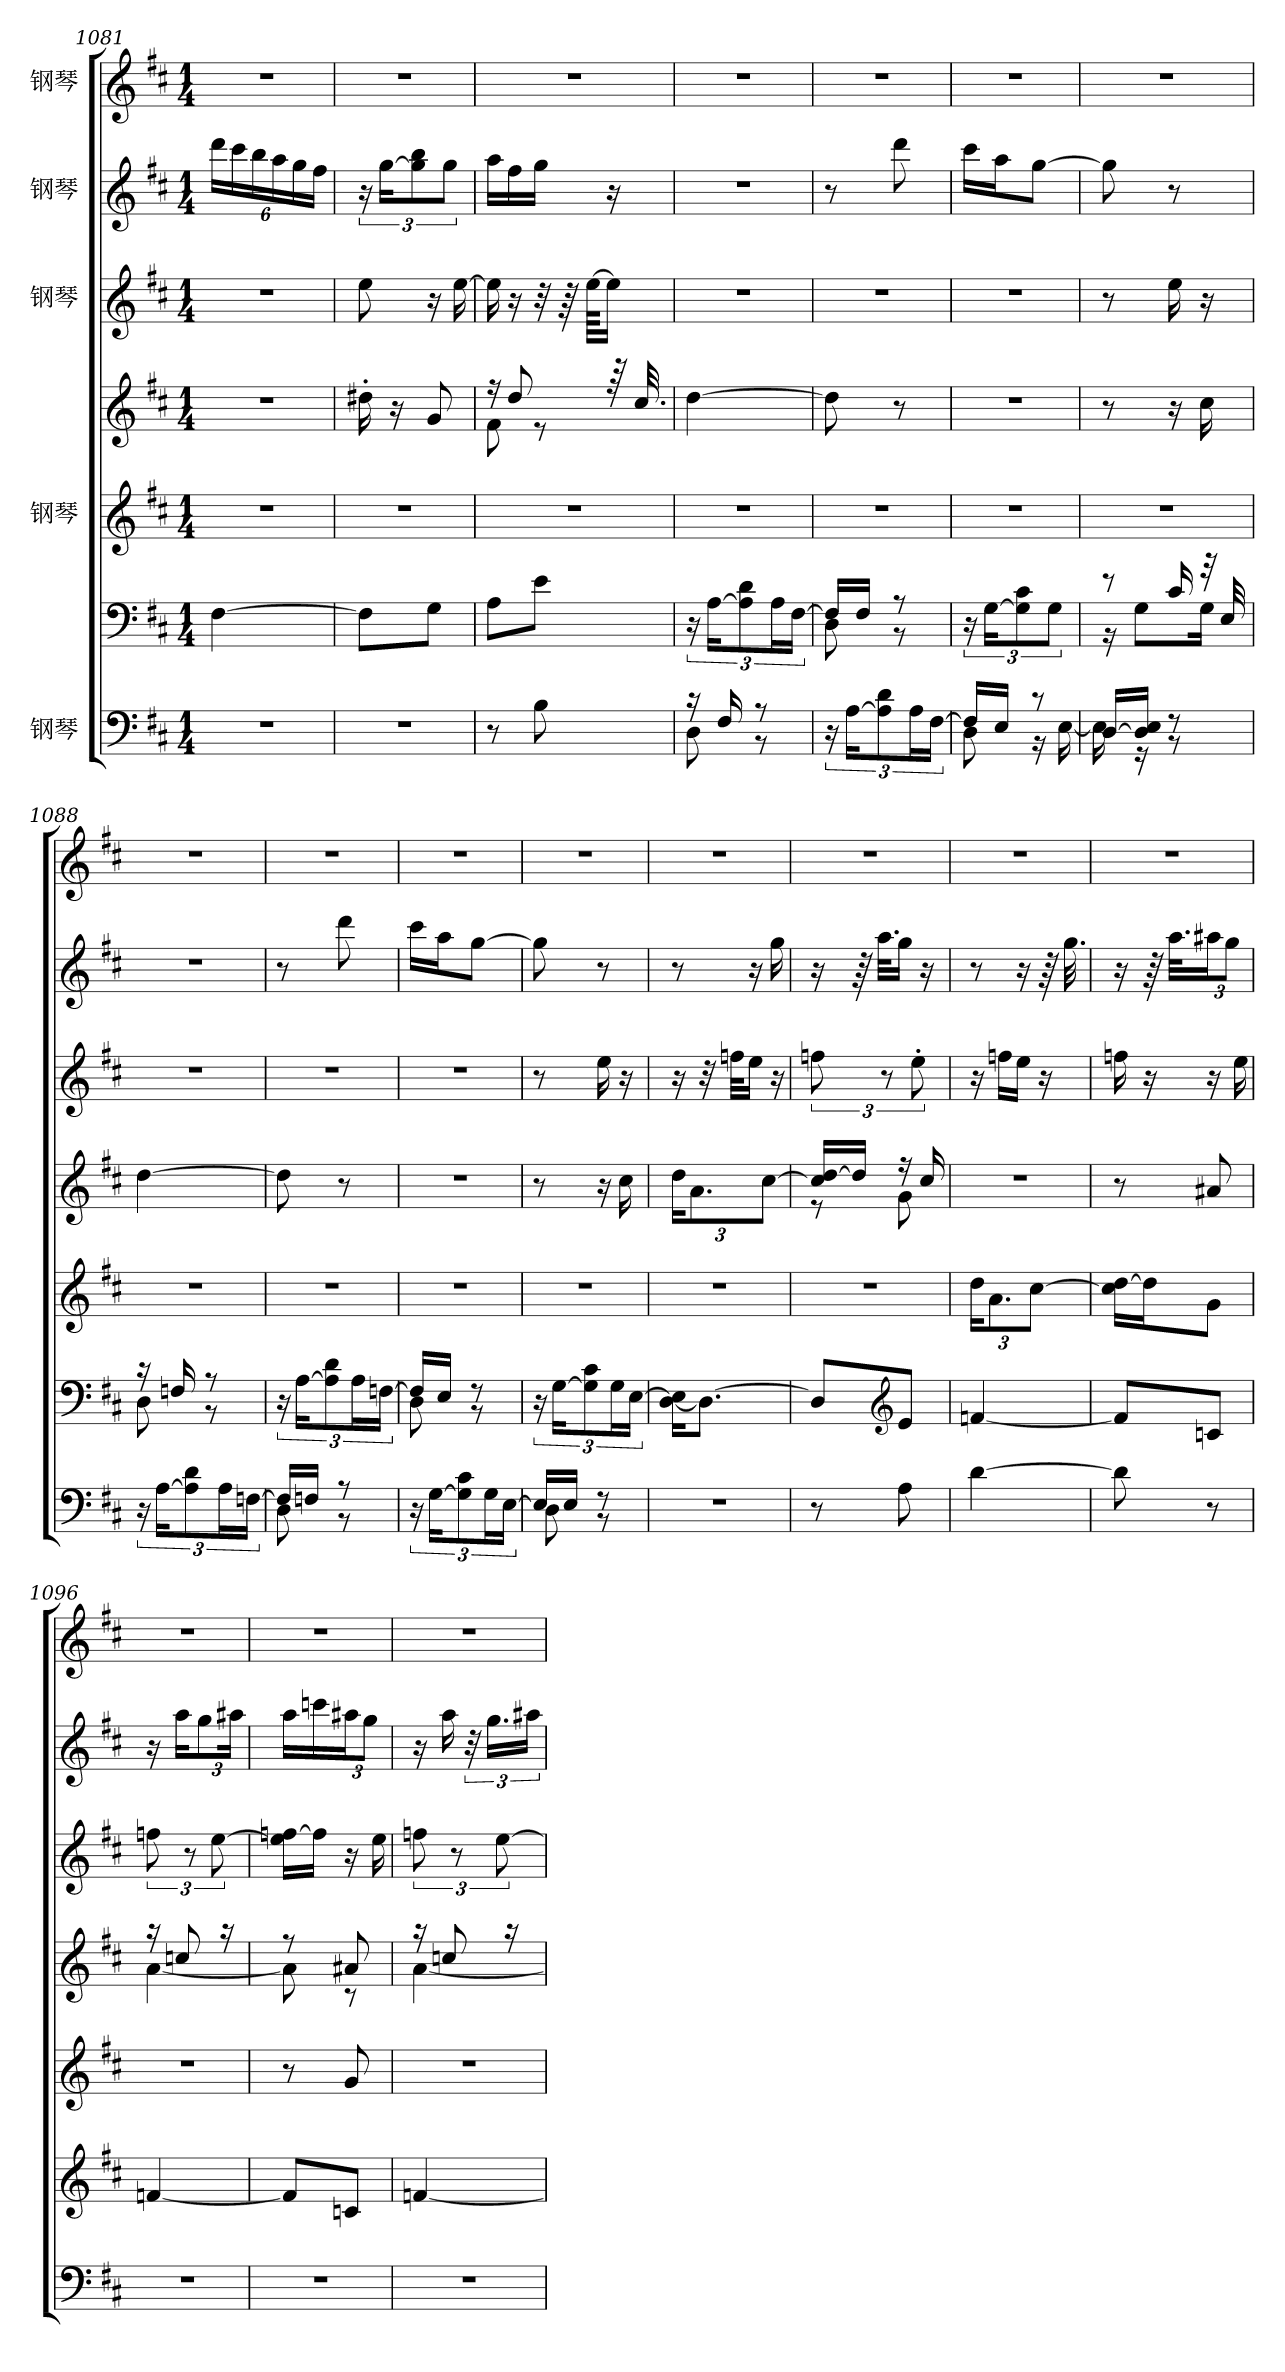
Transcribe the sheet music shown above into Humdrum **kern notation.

**kern	**kern	**kern	**kern	**kern	**kern	**kern
*part5	*part5	*part4	*part4	*part3	*part2	*part1
*staff7	*staff6	*staff5	*staff4	*staff3	*staff2	*staff1
*I"钢琴	*	*I"钢琴	*	*I"钢琴	*I"钢琴	*I"钢琴
!!LO:PB:g=z
*clefF4	*clefF4	*clefG2	*clefG2	*clefG2	*clefG2	*clefG2
*k[f#c#]	*k[f#c#]	*k[f#c#]	*k[f#c#]	*k[f#c#]	*k[f#c#]	*k[f#c#]
*M1/4	*M1/4	*M1/4	*M1/4	*M1/4	*M1/4	*M1/4
*	*	*	*	*	*Xbrackettup	*
=1081	=1081	=1081	=1081	=1081	=1081	=1081
4r	[4F#\	4r	4r	4r	24ddd\LL	4r
.	.	.	.	.	24ccc#\	.
.	.	.	.	.	24bb\	.
.	.	.	.	.	24aa\	.
.	.	.	.	.	24gg\	.
.	.	.	.	.	24ff#\JJ	.
=1082	=1082	=1082	=1082	=1082	=1082	=1082
*	*	*	*	*	*brackettup	*
4r	8F#\L]	4r	16dd#X'\	8ee\	24r	4r
.	.	.	.	.	[24gg\KL	.
.	.	.	16r	.	.	.
.	.	.	.	.	12gg\] 12bb\	.
.	8G\J	.	8g/	16r	.	.
.	.	.	.	.	12gg\J	.
.	.	.	.	[16ee\	.	.
=1083	=1083	=1083	=1083	=1083	=1083	=1083
*	*	*	*^	*	*	*
8r	8A\L	4r	16r	8f#\	16ee\]	16aa\LL	4r
.	.	.	8dd/	.	16r	16ff#\	.
8B\	8e\J	.	.	8r	32r	16gg\JJ	.
.	.	.	.	.	64r	.	.
.	.	.	.	.	[64ee\KKLL	.	.
.	.	.	64r	.	16ee\JJ]	16r	.
.	.	.	32.cc#/	.	.	.	.
*	*	*	*v	*v	*	*	*
=1084	=1084	=1084	=1084	=1084	=1084	=1084
*^	*	*	*	*	*	*
16r	8D\	24r	4r	[4dd\	4r	4r	4r
.	.	[24A\KL	.	.	.	.	.
16F#/	.	.	.	.	.	.	.
.	.	12A\] 12d\	.	.	.	.	.
8r	8r	.	.	.	.	.	.
.	.	24A\L	.	.	.	.	.
.	.	[24F#\JJ	.	.	.	.	.
*v	*v	*	*	*	*	*	*
=1085	=1085	=1085	=1085	=1085	=1085	=1085
*	*^	*	*	*	*	*
24r	16F#/LL]	8D\	4r	8dd\]	4r	8r	4r
[24A\KL	.	.	.	.	.	.	.
.	16F#/JJ	.	.	.	.	.	.
12A\] 12d\	.	.	.	.	.	.	.
.	8r	8r	.	8r	.	8ddd\	.
24A\L	.	.	.	.	.	.	.
[24F#\JJ	.	.	.	.	.	.	.
*	*v	*v	*	*	*	*	*
=1086	=1086	=1086	=1086	=1086	=1086	=1086
*^	*	*	*	*	*	*
16F#/LL]	8D\	24r	4r	4r	4r	16ccc#\LL	4r
.	.	[24G\KL	.	.	.	.	.
16E/JJ	.	.	.	.	.	16aa\J	.
.	.	12G\] 12c#\	.	.	.	.	.
8r	16r	.	.	.	.	[8gg\J	.
.	.	12G\J	.	.	.	.	.
.	[16E\	.	.	.	.	.	.
!!LO:PB:g=z
=1087	=1087	=1087	=1087	=1087	=1087	=1087	=1087
*	*	*^	*	*	*	*	*
[16D/LL	16E\]	8r	16r	4r	8r	8r	8gg\]	4r
16D/] 16E/JJ	16r	.	8G\L	.	.	.	.	.
8r	8r	16c#/	.	.	16r	16ee\	8r	.
.	.	32r	16G\Jk	.	16cc#\	16r	.	.
.	.	32E/	.	.	.	.	.	.
*v	*v	*	*	*	*	*	*	*
=1088	=1088	=1088	=1088	=1088	=1088	=1088	=1088
24r	16r	8D\	4r	[4dd\	4r	4r	4r
[24A\KL	.	.	.	.	.	.	.
.	16Fn/	.	.	.	.	.	.
12A\] 12d\	.	.	.	.	.	.	.
.	8r	8r	.	.	.	.	.
24A\L	.	.	.	.	.	.	.
[24Fn\JJ	.	.	.	.	.	.	.
*	*v	*v	*	*	*	*	*
=1089	=1089	=1089	=1089	=1089	=1089	=1089
*^	*	*	*	*	*	*
16F/LL]	8D\	24r	4r	8dd\]	4r	8r	4r
.	.	[24A\KL	.	.	.	.	.
16Fn/JJ	.	.	.	.	.	.	.
.	.	12A\] 12d\	.	.	.	.	.
8r	8r	.	.	8r	.	8ddd\	.
.	.	24A\L	.	.	.	.	.
.	.	[24Fn\JJ	.	.	.	.	.
*v	*v	*	*	*	*	*	*
=1090	=1090	=1090	=1090	=1090	=1090	=1090
*	*^	*	*	*	*	*
24r	16F/LL]	8D\	4r	4r	4r	16ccc#\LL	4r
[24G\KL	.	.	.	.	.	.	.
.	16E/JJ	.	.	.	.	16aa\J	.
12G\] 12c#\	.	.	.	.	.	.	.
.	8r	8r	.	.	.	[8gg\J	.
24G\L	.	.	.	.	.	.	.
[24E\JJ	.	.	.	.	.	.	.
*	*v	*v	*	*	*	*	*
=1091	=1091	=1091	=1091	=1091	=1091	=1091
*^	*	*	*	*	*	*
16E/LL]	8D\	24r	4r	8r	8r	8gg\]	4r
.	.	[24G\KL	.	.	.	.	.
16E/JJ	.	.	.	.	.	.	.
.	.	12G\] 12c#\	.	.	.	.	.
8r	8r	.	.	16r	16ee\	8r	.
.	.	24G\L	.	.	.	.	.
.	.	.	.	16cc#\	16r	.	.
.	.	[24E\JJ	.	.	.	.	.
*v	*v	*	*	*	*	*	*
!!LO:PB:g=z
=1092	=1092	=1092	=1092	=1092	=1092	=1092
*	*	*	*Xbrackettup	*	*	*
4r	[16D\ 16E\]KL	4r	24dd\KL	16r	8r	4r
.	.	.	12.a\	.	.	.
.	8.D\J_	.	.	32r	.	.
.	.	.	.	32ffn\KLL	.	.
.	.	.	.	16ee\JJ	16r	.
.	.	.	[12cc#\J	.	.	.
.	.	.	.	16r	16gg\	.
=1093	=1093	=1093	=1093	=1093	=1093	=1093
*	*	*	*^	*	*	*
8r	8D/L]	4r	16cc#/] [16dd/LL	8r	12ffn\	16r	4r
.	.	.	16dd/JJ]	.	.	64r	.
.	.	.	.	.	.	32.aa\KLL	.
.	.	.	.	.	12r	.	.
*	*clefG2	*	*	*	*	*	*
8A\	8e/J	.	16r	8g\	.	16gg\JJ	.
.	.	.	.	.	12ee'\	.	.
.	.	.	16cc#/	.	.	16r	.
*	*	*	*v	*v	*	*	*
=1094	=1094	=1094	=1094	=1094	=1094	=1094
*	*	*Xbrackettup	*	*	*	*
[4d\	[4fn/	24dd\KL	4r	16r	8r	4r
.	.	12.a\	.	.	.	.
.	.	.	.	16ffn\LL	.	.
.	.	.	.	16ee\JJ	16r	.
.	.	[12cc#\J	.	.	.	.
.	.	.	.	16r	64r	.
.	.	.	.	.	32.gg\	.
=1095	=1095	=1095	=1095	=1095	=1095	=1095
8d\]	8f/L]	16cc#\] [16dd\LL	8r	16ffn\	16r	4r
.	.	16dd\J]	.	16r	64r	.
.	.	.	.	.	32.aa\KLL	.
*	*	*	*	*	*Xbrackettup	*
8r	8cn/J	8g\J	8a#X/	16r	24aa#X\J	.
.	.	.	.	.	12gg\J	.
.	.	.	.	16ee\	.	.
=1096	=1096	=1096	=1096	=1096	=1096	=1096
*	*	*	*^	*	*	*
4r	[4fn/	4r	16r	[4a\	12ffn\	16r	4r
.	.	.	8ccn/	.	.	16aa\KL	.
.	.	.	.	.	12r	.	.
.	.	.	.	.	.	12gg\	.
.	.	.	.	.	[12ee\	.	.
.	.	.	16r	.	.	.	.
.	.	.	.	.	.	24aa#X\Jk	.
!!LO:PB:g=z
=1097	=1097	=1097	=1097	=1097	=1097	=1097	=1097
4r	8f/L]	8r	8r	8a\]	16ee\] [16ffn\LL	16aa\LL	4r
.	.	.	.	.	16ff\JJ]	16cccn\	.
.	8cn/J	8g/	8a#X/	8r	16r	24aa#X\J	.
.	.	.	.	.	.	12gg\J	.
.	.	.	.	.	16ee\	.	.
=1098	=1098	=1098	=1098	=1098	=1098	=1098	=1098
4r	[4fn/	4r	16r	[4a\	12ffn\	16r	4r
.	.	.	8ccn/	.	.	16aa\	.
.	.	.	.	.	12r	.	.
*	*	*	*	*	*	*brackettup	*
.	.	.	.	.	.	48r	.
.	.	.	.	.	.	24.gg\LL	.
.	.	.	.	.	[12ee\	.	.
.	.	.	16r	.	.	.	.
.	.	.	.	.	.	24aa#X\JJ	.
*	*	*	*v	*v	*	*	*
=	=	=	=	=	=	=
*-	*-	*-	*-	*-	*-	*-
